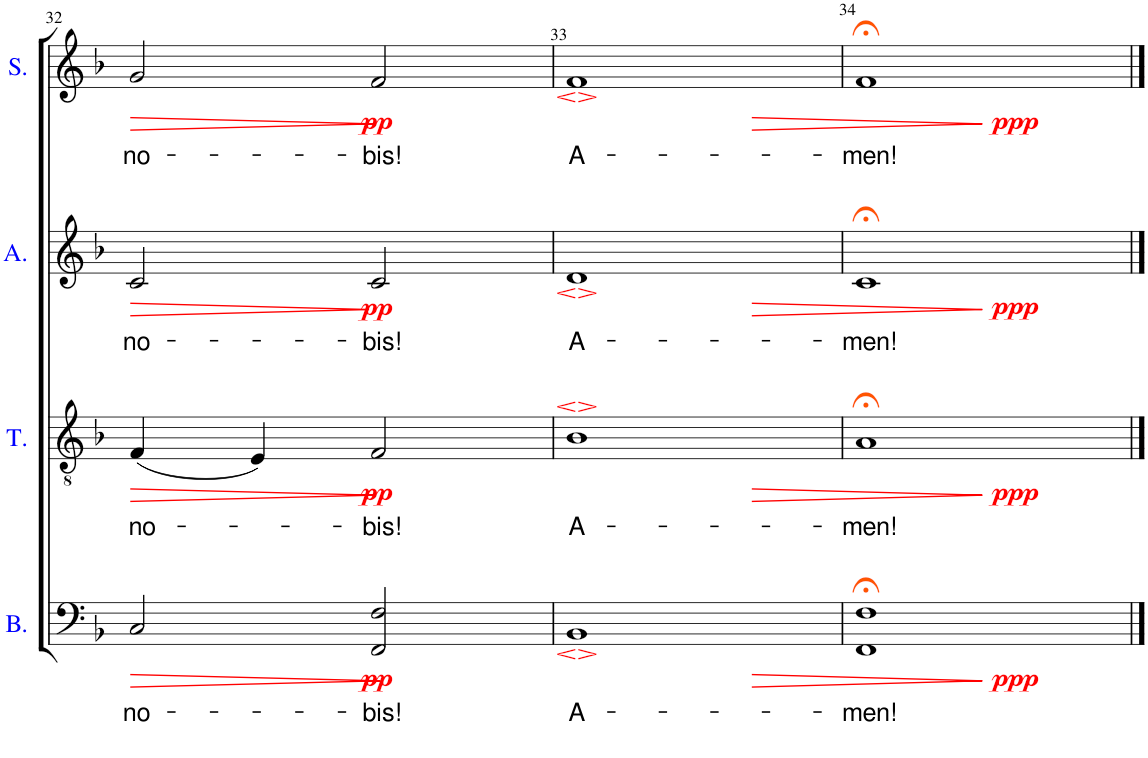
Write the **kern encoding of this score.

**kern	**text	**dynam	**kern	**text	**dynam	**kern	**text	**dynam	**kern	**text	**dynam
*part4	*part4	*part4	*part3	*part3	*part3	*part2	*part2	*part2	*part1	*part1	*part1
*staff4	*staff4	*staff4	*staff3	*staff3	*staff3	*staff2	*staff2	*staff2	*staff1	*staff1	*staff1
*I"Bass	*	*	*I"Tenor	*	*	*I"Alto	*	*	*I"Soprano	*	*
*I'B.	*	*	*I'T.	*	*	*I'A.	*	*	*I'S.	*	*
!!LO:PB:g=z
*clefF4	*	*	*clefGv2	*	*	*clefG2	*	*	*clefG2	*	*
*k[b-]	*	*	*k[b-]	*	*	*k[b-]	*	*	*k[b-]	*	*
*M4/4	*	*	*M4/4	*	*	*M4/4	*	*	*M4/4	*	*
*met(c)	*	*	*met(c)	*	*	*met(c)	*	*	*met(c)	*	*
=32	=32	=32	=32	=32	=32	=32	=32	=32	=32	=32	=32
!	!LO:LY:b	!LO:HP:b	!	!LO:LY:b	!LO:HP:b	!	!LO:LY:b	!LO:HP:b	!	!LO:LY:b	!LO:HP:b
2C/	no-	>	(4F/	no-	>	2c/	no-	>	2g/	no-	>
.	.	.	4E/)	.	.	.	.	.	.	.	.
!	!LO:LY:b	!LO:DY:b	!	!LO:LY:b	!LO:DY:b	!	!LO:LY:b	!LO:DY:b	!	!LO:LY:b	!LO:DY:b
2FF/ 2F/	-bis!	pp	2F/	-bis!	pp	2c/	-bis!	pp	2f/	-bis!	pp
.	.	]	.	.	]	.	.	]	.	.	]
=33	=33	=33	=33	=33	=33	=33	=33	=33	=33	=33	=33
!	!LO:LY:b	!LO:HP:b	!	!LO:LY:b	!LO:HP:b	!	!LO:LY:b	!LO:HP:b	!	!LO:LY:b	!LO:HP:b
1BB-	A-	>	1B-	A-	>	1d	A-	>	1f	A-	>
.	.	]	.	.	]	.	.	]	.	.	]
=34	=34	=34	=34	=34	=34	=34	=34	=34	=34	=34	=34
!	!LO:LY:b	!LO:DY:b	!	!LO:LY:b	!LO:DY:b	!	!LO:LY:b	!LO:DY:b	!	!LO:LY:b	!LO:DY:b
1FF;< 1F;<	-men!	ppp	1A;<	-men!	ppp	1c;<	-men!	ppp	1f;<	-men!	ppp
==	==	==	==	==	==	==	==	==	==	==	==
*-	*-	*-	*-	*-	*-	*-	*-	*-	*-	*-	*-
